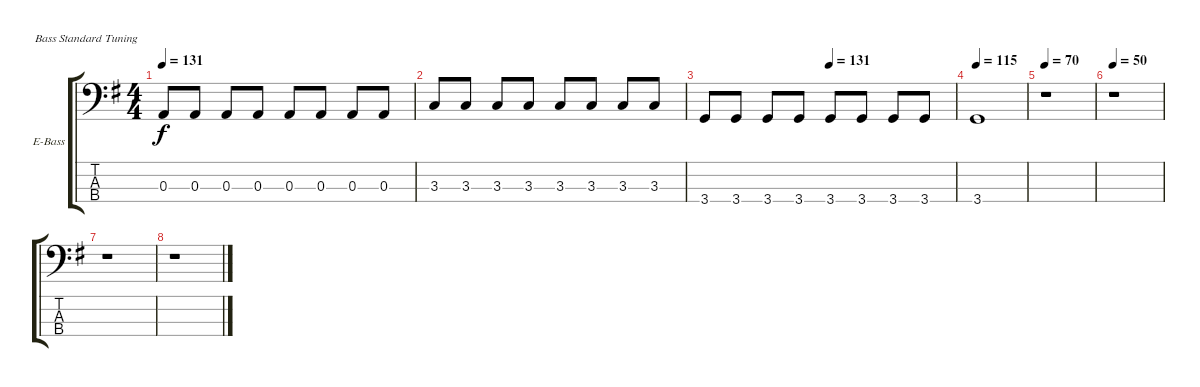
\bracketExtendMode groupsimilarinstruments
\firstSystemTrackNameOrientation horizontal
\otherSystemsTrackNameOrientation horizontal
\track ("Bass" "E-Bass") {instrument electricbassfinger}
\staff {score tabs}
\tuning (G2 D2 A1 E1)
\ts (4 4)
\tempo 131
\clef f4
\ks g
0.3.8{dy f} 0.3.8 0.3.8 0.3.8 0.3.8 0.3.8 0.3.8 0.3.8 |
3.3.8 3.3.8 3.3.8 3.3.8 3.3.8 3.3.8 3.3.8 3.3.8 |
\tempo (131 0.5)
3.4.8 3.4.8 3.4.8 3.4.8 3.4.8 3.4.8 3.4.8 3.4.8 |
\tempo 115
3.4.1 |
\tempo 70
r.1 |
\tempo 50
r.1 |
r.1 |
r.1
